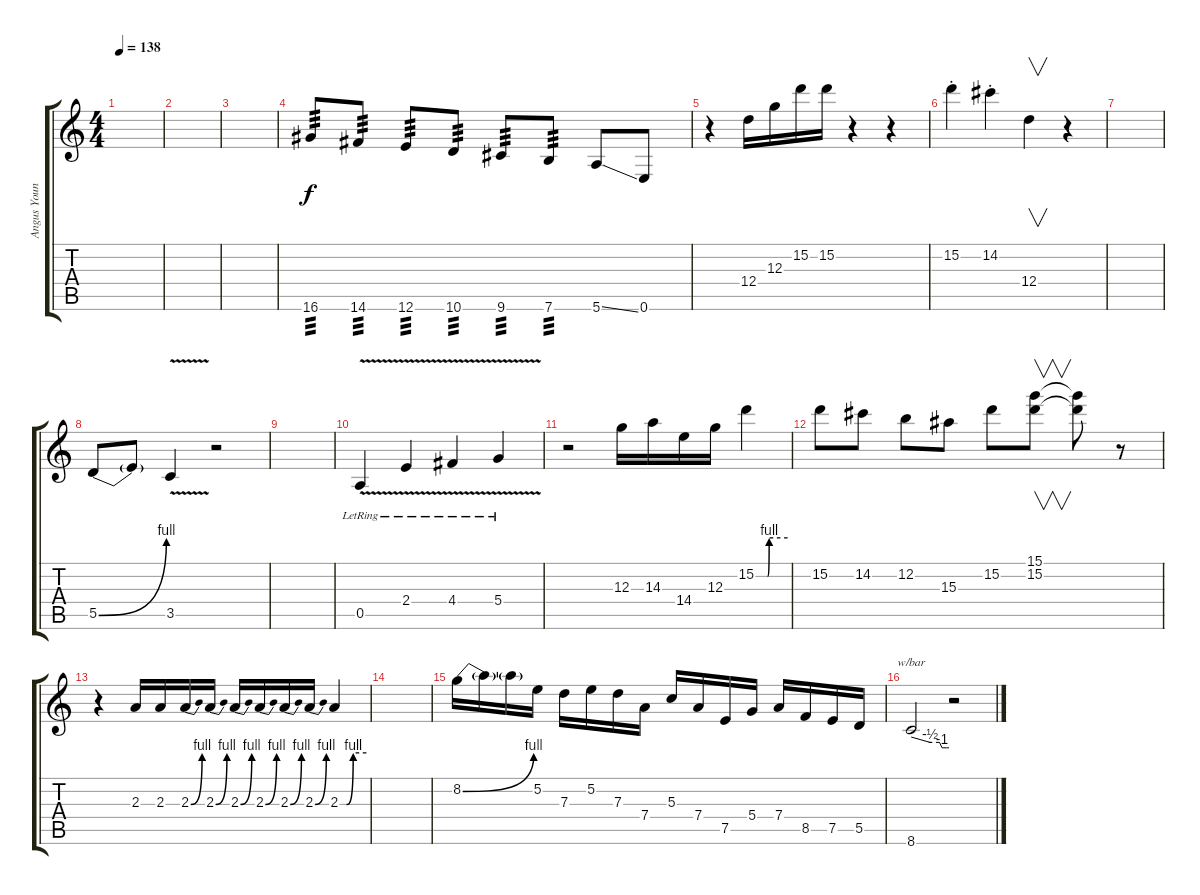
\track ("Angus Young" "Angus Youn") {instrument distortionguitar}
\staff {score tabs}
\tuning (E4 B3 G3 D3 A2 E2) {hide}
\ts (4 4)
\tempo 138
\clef g2
\ks c
|
|
|
16.6.8{tp 3 volume 12} 14.6.8{tp 3} 12.6.8{tp 3} 10.6.8{tp 3} 9.6.8{tp 3} 7.6.8{tp 3} 5.6{ss}.8 0.6.8 |
r.4 12.4.16 12.3.16 15.2.16 15.2.16 r.4 r.4 |
15.2{st}.4 14.2{st}.4 12.4.4{v} r.4 |
|
5.5{be (bend 0 0 60 4)}.8 5.5{t}.8 3.5{v}.4 r.2 |
|
0.5{v lr}.4 2.4{v lr}.4 4.4{v lr}.4 5.4{v lr}.4 |
r.2 12.3.16 14.3.16 14.4.16 12.3.16 15.2{be (custom 0 0 15 0 22 0 25 4 60 4)}.4 |
15.2.8 14.2.8 12.2.8 15.3.8 15.2.8 (15.1 15.2).8{v} (15.1{t} 15.2{t}).8 r.8 |
r.4 2.3.16 2.3.16 2.3{be (bend 0 0 60 4)}.16 2.3{be (bend 0 0 60 4)}.16 2.3{be (bend 0 0 60 4)}.16 2.3{be (bend 0 0 60 4)}.16 2.3{be (bend 0 0 60 4)}.16 2.3{be (bend 0 0 60 4)}.16 2.3{be (custom 0 0 15 0 30 4 60 4)}.4 |
|
8.2{be (bend 0 0 60 4)}.16 8.2{t}.16 8.2{t}.16 5.2.16 7.3.16 5.2.16 7.3.16 7.4.16 5.3.16 7.4.16 7.5.16 5.4.16 7.4.16 8.5.16 7.5.16 5.5.16 |
8.6.2{tbe (custom default 0 0 30 -2 32 -2 45 -2 49 -4 52 -4 56 -4 60 -4)} r.2
